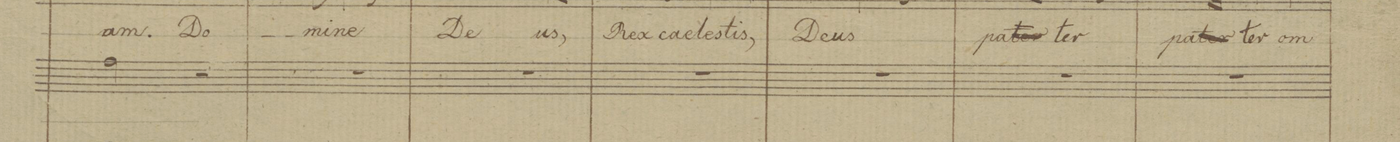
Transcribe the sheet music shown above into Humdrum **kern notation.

**kern	**text	**dynam
*I"Alto	*	*
*clefC3	*	*
*k[b-]	*	*
*met(c|)	*	*
*M2/2	*	*
2g\	.	.
2r	.	.
=29	=29	=29
1r	.	.
=30	=30	=30
1r	.	.
=31	=31	=31
1r	.	.
=32	=32	=32
1r	.	.
=33	=33	=33
1r	.	.
=34	=34	=34
1r	.	.
=35	=35	=35
*-	*-	*-
